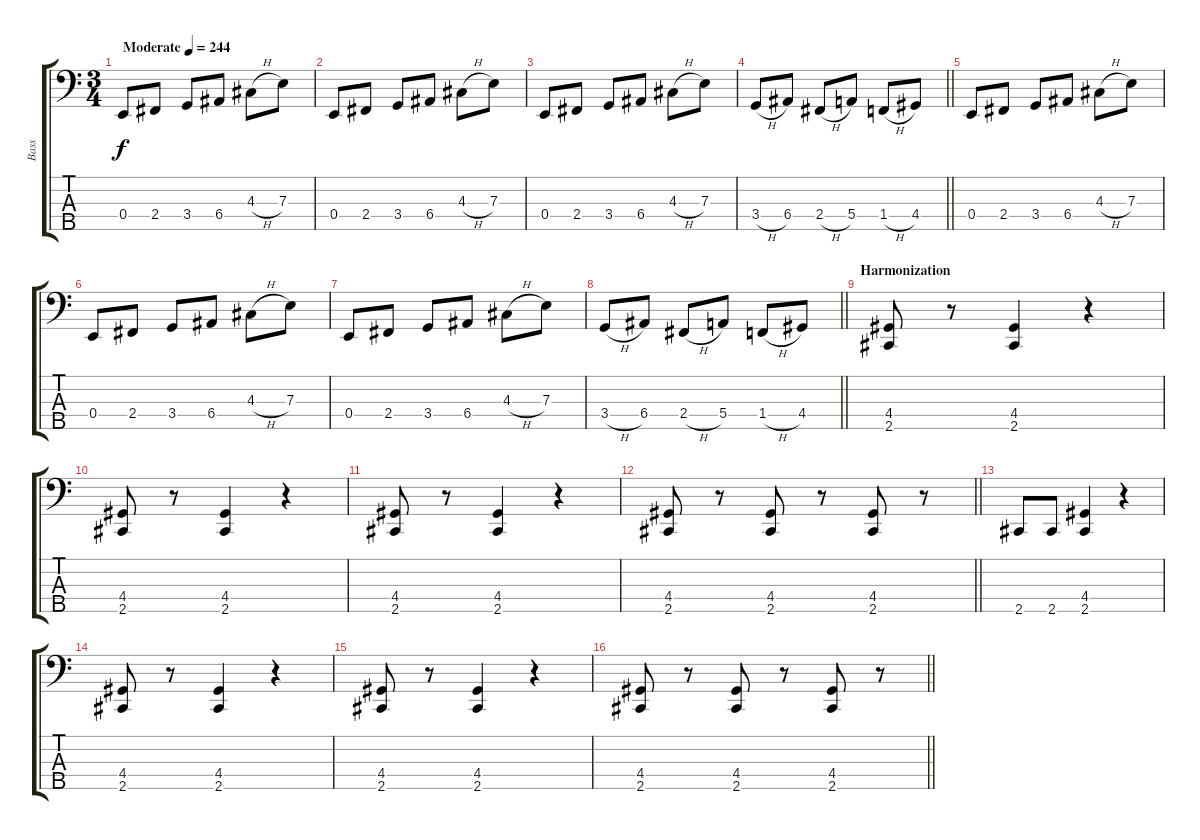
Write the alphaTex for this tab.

\track ("Bass" "Bass") {instrument electricbassfinger}
\staff {score tabs}
\tuning (G2 D2 A1 E1 B0) {hide}
\ts (3 4)
\tempo (244 "Moderate")
\clef f4
\ks c
0.4.8{dy f instrument electricbassfinger} 2.4.8 3.4.8 6.4.8 4.3{h}.8 7.3.8 |
0.4.8 2.4.8 3.4.8 6.4.8 4.3{h}.8 7.3.8 |
0.4.8 2.4.8 3.4.8 6.4.8 4.3{h}.8 7.3.8 |
\barLineRight lightlight
3.4{h}.8 6.4.8 2.4{h}.8 5.4.8 1.4{h}.8 4.4.8 |
0.4.8 2.4.8 3.4.8 6.4.8 4.3{h}.8 7.3.8 |
0.4.8 2.4.8 3.4.8 6.4.8 4.3{h}.8 7.3.8 |
0.4.8 2.4.8 3.4.8 6.4.8 4.3{h}.8 7.3.8 |
\barLineRight lightlight
3.4{h}.8 6.4.8 2.4{h}.8 5.4.8 1.4{h}.8 4.4.8 |
\section ("" "Harmonization")
(4.4 2.5).8 r.8 (4.4 2.5).4 r.4 |
(4.4 2.5).8 r.8 (4.4 2.5).4 r.4 |
(4.4 2.5).8 r.8 (4.4 2.5).4 r.4 |
\barLineRight lightlight
(4.4 2.5).8 r.8 (4.4 2.5).8 r.8 (4.4 2.5).8 r.8 |
2.5.8 2.5.8 (4.4 2.5).4 r.4 |
(4.4 2.5).8 r.8 (4.4 2.5).4 r.4 |
(4.4 2.5).8 r.8 (4.4 2.5).4 r.4 |
\barLineRight lightlight
(4.4 2.5).8 r.8 (4.4 2.5).8 r.8 (4.4 2.5).8 r.8
